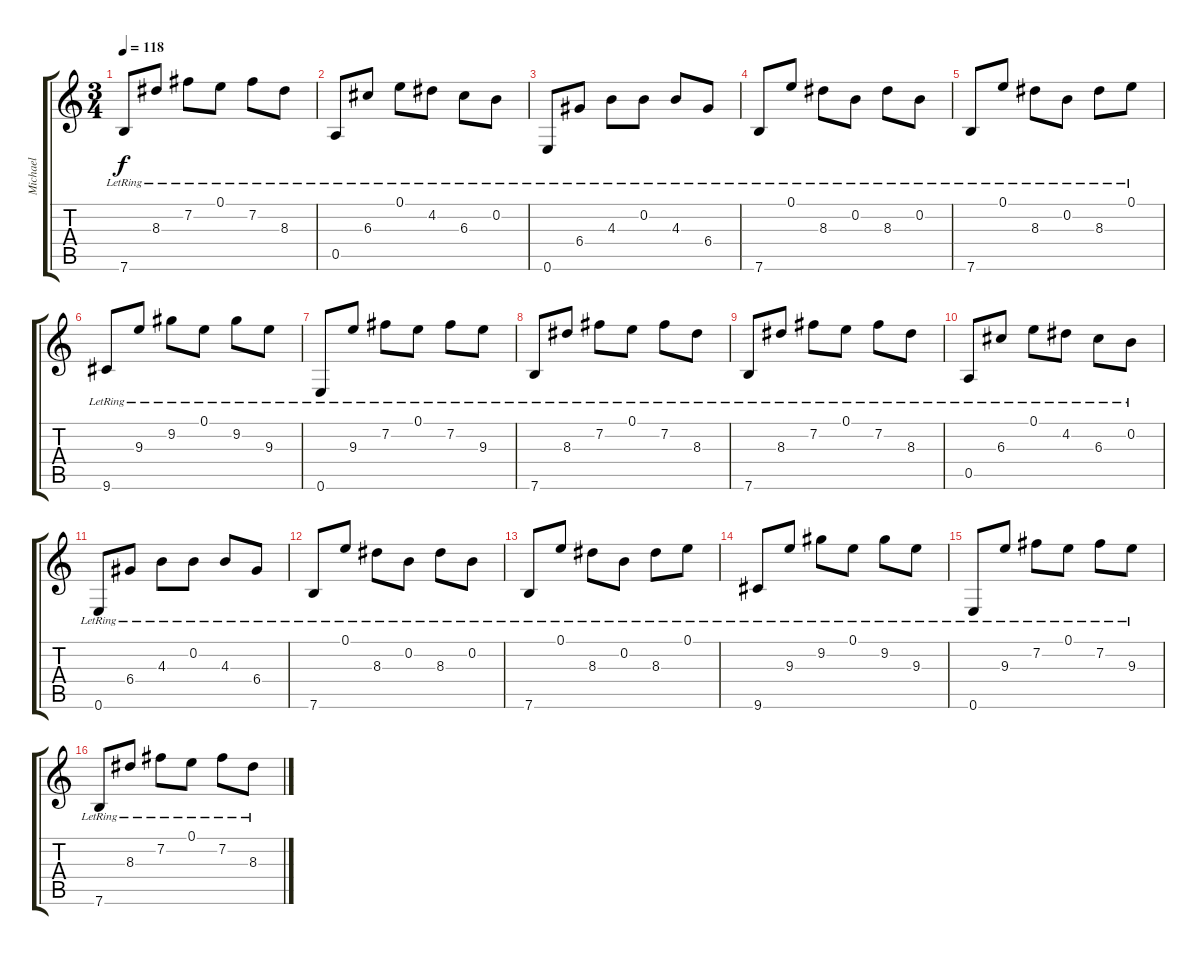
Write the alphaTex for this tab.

\track ("Michael" "Michael") {instrument acousticguitarsteel}
\staff {score tabs}
\tuning (E4 B3 G3 D3 A2 E2) {hide}
\ts (3 4)
\tempo 118
\clef g2
\ks c
7.6{lr}.8{dy f} 8.3{lr}.8 7.2{lr}.8 0.1{lr}.8 7.2{lr}.8 8.3{lr}.8 |
0.5{lr}.8 6.3{lr}.8 0.1{lr}.8 4.2{lr}.8 6.3{lr}.8 0.2{lr}.8 |
0.6{lr}.8 6.4{lr}.8 4.3{lr}.8 0.2{lr}.8 4.3{lr}.8 6.4{lr}.8 |
7.6{lr}.8 0.1{lr}.8 8.3{lr}.8 0.2{lr}.8 8.3{lr}.8 0.2{lr}.8 |
7.6{lr}.8 0.1{lr}.8 8.3{lr}.8 0.2{lr}.8 8.3{lr}.8 0.1{lr}.8 |
9.6{lr}.8 9.3{lr}.8 9.2{lr}.8 0.1{lr}.8 9.2{lr}.8 9.3{lr}.8 |
0.6{lr}.8 9.3{lr}.8 7.2{lr}.8 0.1{lr}.8 7.2{lr}.8 9.3{lr}.8 |
7.6{lr}.8 8.3{lr}.8 7.2{lr}.8 0.1{lr}.8 7.2{lr}.8 8.3{lr}.8 |
7.6{lr}.8 8.3{lr}.8 7.2{lr}.8 0.1{lr}.8 7.2{lr}.8 8.3{lr}.8 |
0.5{lr}.8 6.3{lr}.8 0.1{lr}.8 4.2{lr}.8 6.3{lr}.8 0.2{lr}.8 |
0.6{lr}.8 6.4{lr}.8 4.3{lr}.8 0.2{lr}.8 4.3{lr}.8 6.4{lr}.8 |
7.6{lr}.8 0.1{lr}.8 8.3{lr}.8 0.2{lr}.8 8.3{lr}.8 0.2{lr}.8 |
7.6{lr}.8 0.1{lr}.8 8.3{lr}.8 0.2{lr}.8 8.3{lr}.8 0.1{lr}.8 |
9.6{lr}.8 9.3{lr}.8 9.2{lr}.8 0.1{lr}.8 9.2{lr}.8 9.3{lr}.8 |
0.6{lr}.8 9.3{lr}.8 7.2{lr}.8 0.1{lr}.8 7.2{lr}.8 9.3{lr}.8 |
7.6{lr}.8 8.3{lr}.8 7.2{lr}.8 0.1{lr}.8 7.2{lr}.8 8.3{lr}.8
